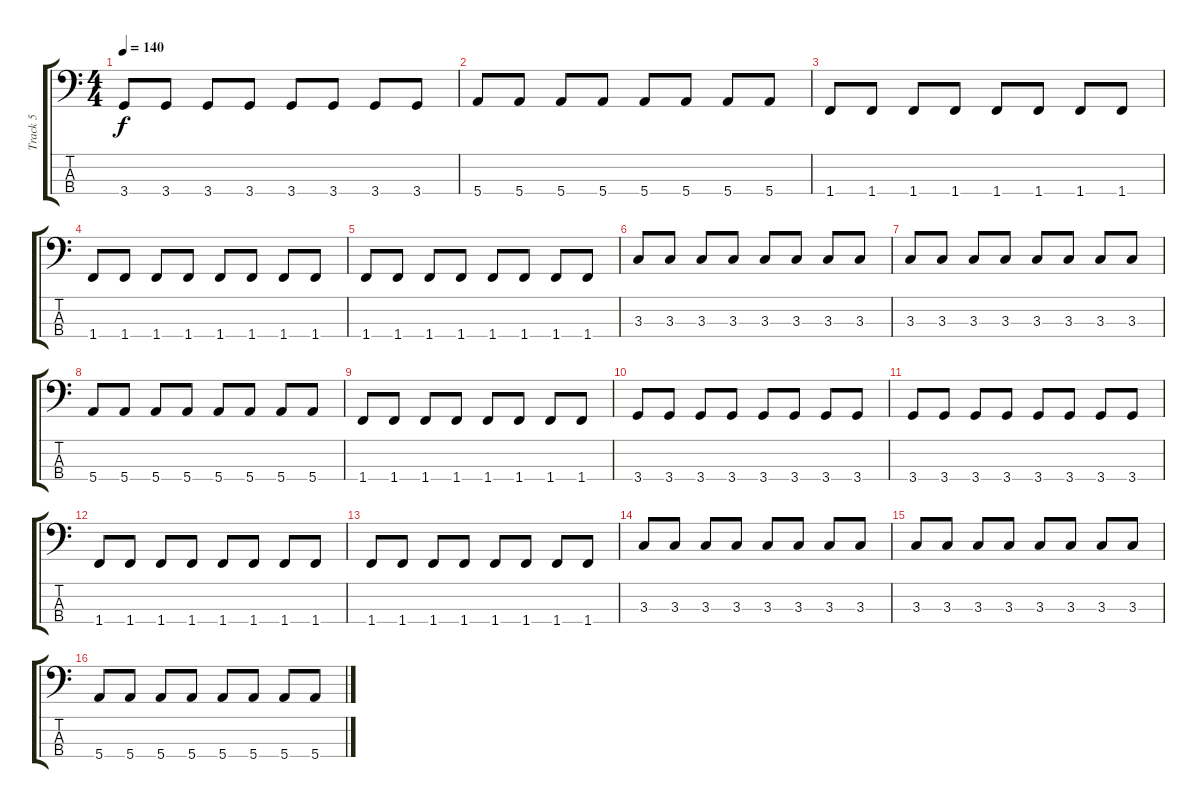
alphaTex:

\track ("Track 5" "Track 5") {instrument electricbasspick}
\staff {score tabs}
\tuning (G2 D2 A1 E1) {hide}
\ts (4 4)
\tempo 140
\clef f4
\ks c
3.4.8{dy f} 3.4.8 3.4.8 3.4.8 3.4.8 3.4.8 3.4.8 3.4.8 |
5.4.8 5.4.8 5.4.8 5.4.8 5.4.8 5.4.8 5.4.8 5.4.8 |
1.4.8 1.4.8 1.4.8 1.4.8 1.4.8 1.4.8 1.4.8 1.4.8 |
1.4.8 1.4.8 1.4.8 1.4.8 1.4.8 1.4.8 1.4.8 1.4.8 |
1.4.8 1.4.8 1.4.8 1.4.8 1.4.8 1.4.8 1.4.8 1.4.8 |
3.3.8 3.3.8 3.3.8 3.3.8 3.3.8 3.3.8 3.3.8 3.3.8 |
3.3.8 3.3.8 3.3.8 3.3.8 3.3.8 3.3.8 3.3.8 3.3.8 |
5.4.8 5.4.8 5.4.8 5.4.8 5.4.8 5.4.8 5.4.8 5.4.8 |
1.4.8 1.4.8 1.4.8 1.4.8 1.4.8 1.4.8 1.4.8 1.4.8 |
3.4.8 3.4.8 3.4.8 3.4.8 3.4.8 3.4.8 3.4.8 3.4.8 |
3.4.8 3.4.8 3.4.8 3.4.8 3.4.8 3.4.8 3.4.8 3.4.8 |
1.4.8 1.4.8 1.4.8 1.4.8 1.4.8 1.4.8 1.4.8 1.4.8 |
1.4.8 1.4.8 1.4.8 1.4.8 1.4.8 1.4.8 1.4.8 1.4.8 |
3.3.8 3.3.8 3.3.8 3.3.8 3.3.8 3.3.8 3.3.8 3.3.8 |
3.3.8 3.3.8 3.3.8 3.3.8 3.3.8 3.3.8 3.3.8 3.3.8 |
5.4.8 5.4.8 5.4.8 5.4.8 5.4.8 5.4.8 5.4.8 5.4.8
